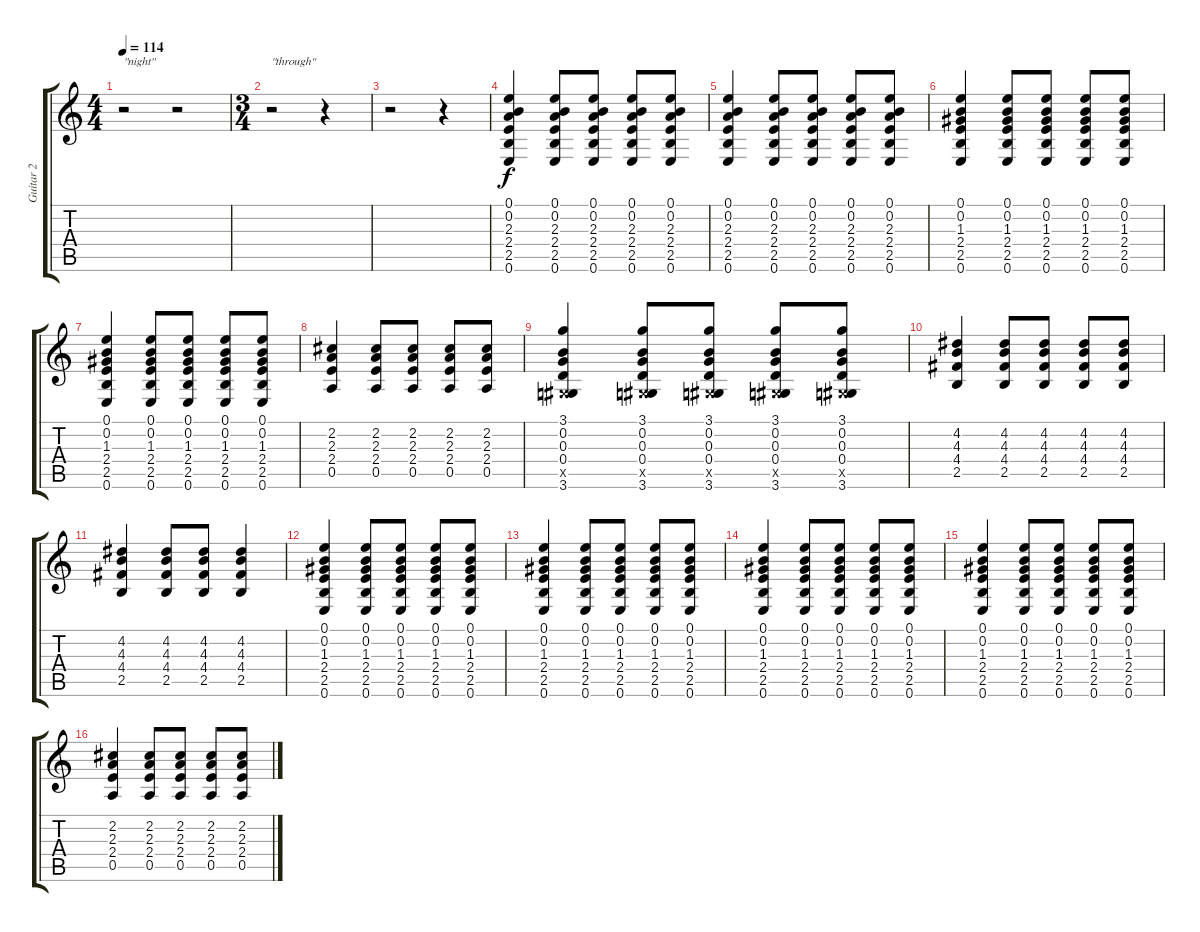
\track ("Guitar 2" "Guitar 2") {instrument acousticguitarsteel}
\staff {score tabs}
\tuning (E4 B3 G3 D3 A2 E2) {hide}
\ts (4 4)
\tempo 114
\clef g2
\ks c
r.2{txt "\"night\"" dy f} r.2 |
\ts (3 4)
r.2{txt "\"through\""} r.4 |
r.2 r.4 |
(0.1 0.2 2.3 2.4 2.5 0.6).4 (0.1 0.2 2.3 2.4 2.5 0.6).8 (0.1 0.2 2.3 2.4 2.5 0.6).8 (0.1 0.2 2.3 2.4 2.5 0.6).8 (0.1 0.2 2.3 2.4 2.5 0.6).8 |
(0.1 0.2 2.3 2.4 2.5 0.6).4 (0.1 0.2 2.3 2.4 2.5 0.6).8 (0.1 0.2 2.3 2.4 2.5 0.6).8 (0.1 0.2 2.3 2.4 2.5 0.6).8 (0.1 0.2 2.3 2.4 2.5 0.6).8 |
(0.1 0.2 1.3 2.4 2.5 0.6).4 (0.1 0.2 1.3 2.4 2.5 0.6).8 (0.1 0.2 1.3 2.4 2.5 0.6).8 (0.1 0.2 1.3 2.4 2.5 0.6).8 (0.1 0.2 1.3 2.4 2.5 0.6).8 |
(0.1 0.2 1.3 2.4 2.5 0.6).4 (0.1 0.2 1.3 2.4 2.5 0.6).8 (0.1 0.2 1.3 2.4 2.5 0.6).8 (0.1 0.2 1.3 2.4 2.5 0.6).8 (0.1 0.2 1.3 2.4 2.5 0.6).8 |
(2.2 2.3 2.4 0.5).4 (2.2 2.3 2.4 0.5).8 (2.2 2.3 2.4 0.5).8 (2.2 2.3 2.4 0.5).8 (2.2 2.3 2.4 0.5).8 |
(3.1 0.2 0.3 0.4 -1.5{x} 3.6).4 (3.1 0.2 0.3 0.4 -1.5{x} 3.6).8 (3.1 0.2 0.3 0.4 -1.5{x} 3.6).8 (3.1 0.2 0.3 0.4 -1.5{x} 3.6).8 (3.1 0.2 0.3 0.4 -1.5{x} 3.6).8 |
(4.2 4.3 4.4 2.5).4 (4.2 4.3 4.4 2.5).8 (4.2 4.3 4.4 2.5).8 (4.2 4.3 4.4 2.5).8 (4.2 4.3 4.4 2.5).8 |
(4.2 4.3 4.4 2.5).4 (4.2 4.3 4.4 2.5).8 (4.2 4.3 4.4 2.5).8 (4.2 4.3 4.4 2.5).4 |
(0.1 0.2 1.3 2.4 2.5 0.6).4 (0.1 0.2 1.3 2.4 2.5 0.6).8 (0.1 0.2 1.3 2.4 2.5 0.6).8 (0.1 0.2 1.3 2.4 2.5 0.6).8 (0.1 0.2 1.3 2.4 2.5 0.6).8 |
(0.1 0.2 1.3 2.4 2.5 0.6).4 (0.1 0.2 1.3 2.4 2.5 0.6).8 (0.1 0.2 1.3 2.4 2.5 0.6).8 (0.1 0.2 1.3 2.4 2.5 0.6).8 (0.1 0.2 1.3 2.4 2.5 0.6).8 |
(0.1 0.2 1.3 2.4 2.5 0.6).4 (0.1 0.2 1.3 2.4 2.5 0.6).8 (0.1 0.2 1.3 2.4 2.5 0.6).8 (0.1 0.2 1.3 2.4 2.5 0.6).8 (0.1 0.2 1.3 2.4 2.5 0.6).8 |
(0.1 0.2 1.3 2.4 2.5 0.6).4 (0.1 0.2 1.3 2.4 2.5 0.6).8 (0.1 0.2 1.3 2.4 2.5 0.6).8 (0.1 0.2 1.3 2.4 2.5 0.6).8 (0.1 0.2 1.3 2.4 2.5 0.6).8 |
(2.2 2.3 2.4 0.5).4 (2.2 2.3 2.4 0.5).8 (2.2 2.3 2.4 0.5).8 (2.2 2.3 2.4 0.5).8 (2.2 2.3 2.4 0.5).8
